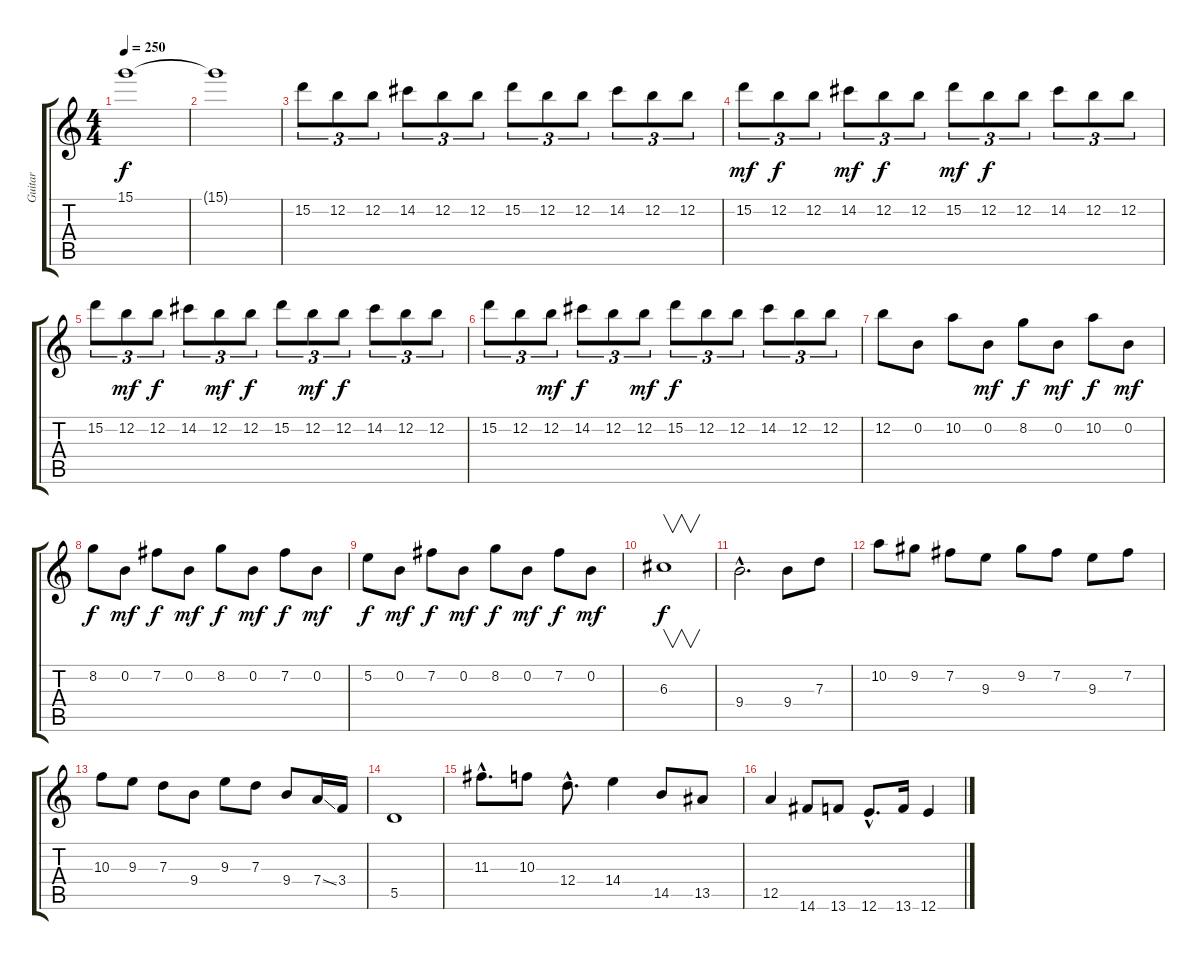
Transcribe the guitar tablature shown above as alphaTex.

\track ("Guitar" "Guitar") {instrument distortionguitar}
\staff {score tabs}
\tuning (E4 B3 G3 D3 A2 E2) {hide}
\ts (4 4)
\tempo 250
\clef g2
\ks c
15.1{t}.1{dy f} |
15.1{t}.1 |
15.2.8{tu (3 2) volume 16} 12.2.8{tu (3 2)} 12.2.8{tu (3 2)} 14.2.8{tu (3 2)} 12.2.8{tu (3 2)} 12.2.8{tu (3 2)} 15.2.8{tu (3 2)} 12.2.8{tu (3 2)} 12.2.8{tu (3 2)} 14.2.8{tu (3 2)} 12.2.8{tu (3 2)} 12.2.8{tu (3 2)} |
15.2.8{tu (3 2) dy mf} 12.2.8{tu (3 2) dy f} 12.2.8{tu (3 2)} 14.2.8{tu (3 2) dy mf} 12.2.8{tu (3 2) dy f} 12.2.8{tu (3 2)} 15.2.8{tu (3 2) dy mf} 12.2.8{tu (3 2) dy f} 12.2.8{tu (3 2)} 14.2.8{tu (3 2)} 12.2.8{tu (3 2)} 12.2.8{tu (3 2)} |
15.2.8{tu (3 2)} 12.2.8{tu (3 2) dy mf} 12.2.8{tu (3 2) dy f} 14.2.8{tu (3 2)} 12.2.8{tu (3 2) dy mf} 12.2.8{tu (3 2) dy f} 15.2.8{tu (3 2)} 12.2.8{tu (3 2) dy mf} 12.2.8{tu (3 2) dy f} 14.2.8{tu (3 2)} 12.2.8{tu (3 2)} 12.2.8{tu (3 2)} |
15.2.8{tu (3 2)} 12.2.8{tu (3 2)} 12.2.8{tu (3 2) dy mf} 14.2.8{tu (3 2) dy f} 12.2.8{tu (3 2)} 12.2.8{tu (3 2) dy mf} 15.2.8{tu (3 2) dy f} 12.2.8{tu (3 2)} 12.2.8{tu (3 2)} 14.2.8{tu (3 2)} 12.2.8{tu (3 2)} 12.2.8{tu (3 2)} |
12.2.8 0.2.8 10.2.8 0.2.8{dy mf} 8.2.8{dy f} 0.2.8{dy mf} 10.2.8{dy f} 0.2.8{dy mf} |
8.2.8{dy f} 0.2.8{dy mf} 7.2.8{dy f} 0.2.8{dy mf} 8.2.8{dy f} 0.2.8{dy mf} 7.2.8{dy f} 0.2.8{dy mf} |
5.2.8{dy f} 0.2.8{dy mf} 7.2.8{dy f} 0.2.8{dy mf} 8.2.8{dy f} 0.2.8{dy mf} 7.2.8{dy f} 0.2.8{dy mf} |
6.3.1{v dy f} |
9.4{hac}.2{d} 9.4.8 7.3.8 |
10.2.8 9.2.8 7.2.8 9.3.8 9.2.8 7.2.8 9.3.8 7.2.8 |
10.3.8 9.3.8 7.3.8 9.4.8 9.3.8 7.3.8 9.4.8 7.4{ss}.16 3.4.16 |
5.5.1 |
11.3{hac}.8{d} 10.3.8 12.4{hac}.8{d} 14.4.4 14.5.8 13.5.8 |
12.5.4 14.6.8 13.6.8 12.6{hac}.8{d} 13.6.16 12.6.4
